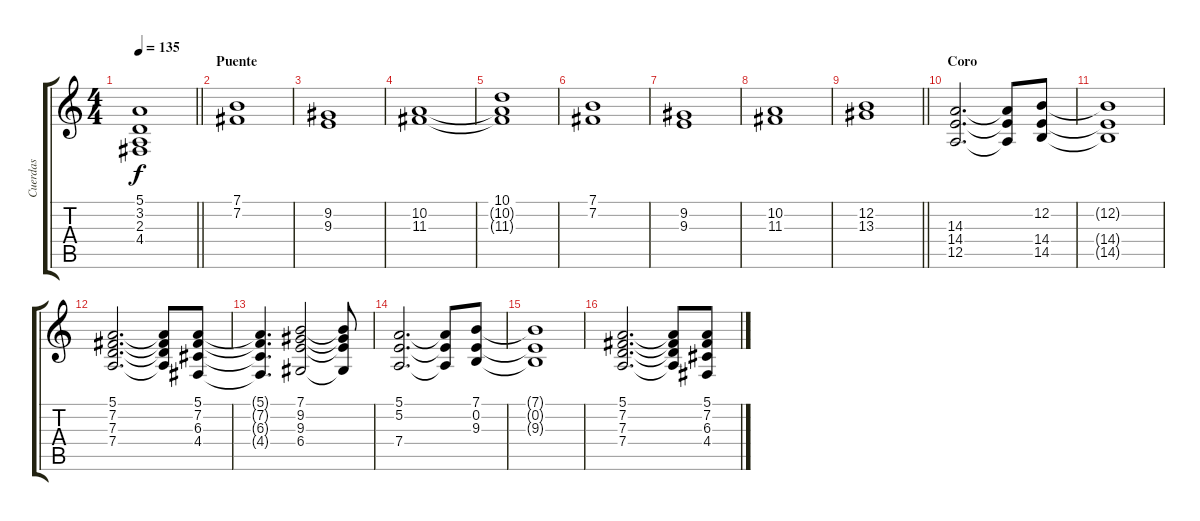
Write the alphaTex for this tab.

\track ("Cuerdas" "Cuerdas") {instrument stringensemble1}
\staff {score tabs}
\tuning (E4 B3 G3 D3 A2 E2) {hide}
\ts (4 4)
\tempo 135
\clef g2
\barLineRight lightlight
\ks c
(5.1{t} 3.2{t} 2.3{t} 4.4{t}).1{dy f} |
\section ("" "Puente")
(7.1 7.2).1 |
(9.2 9.3).1 |
(10.2 11.3).1 |
(10.1 10.2{t} 11.3{t}).1 |
(7.1 7.2).1 |
(9.2 9.3).1 |
(10.2 11.3).1 |
\barLineRight lightlight
(12.2 13.3).1 |
\section ("" "Coro")
(14.3 14.4 12.5).2{d} (14.3{t} 14.4{t} 12.5{t}).8 (12.2 14.4 14.5).8 |
(12.2{t} 14.4{t} 14.5{t}).1 |
(5.1 7.2 7.3 7.4).2{d} (5.1{t} 7.2{t} 7.3{t} 7.4{t}).8 (5.1 7.2 6.3 4.4).8 |
(5.1{t} 7.2{t} 6.3{t} 4.4{t}).4{d} (7.1 9.2 9.3 6.4).2 (7.1{t} 9.2{t} 9.3{t} 6.4{t}).8 |
(5.1 5.2 7.4).2{d} (5.1{t} 5.2{t} 7.4{t}).8 (7.1 0.2 9.3).8 |
(7.1{t} 0.2{t} 9.3{t}).1 |
(5.1 7.2 7.3 7.4).2{d} (5.1{t} 7.2{t} 7.3{t} 7.4{t}).8 (5.1 7.2 6.3 4.4).8
